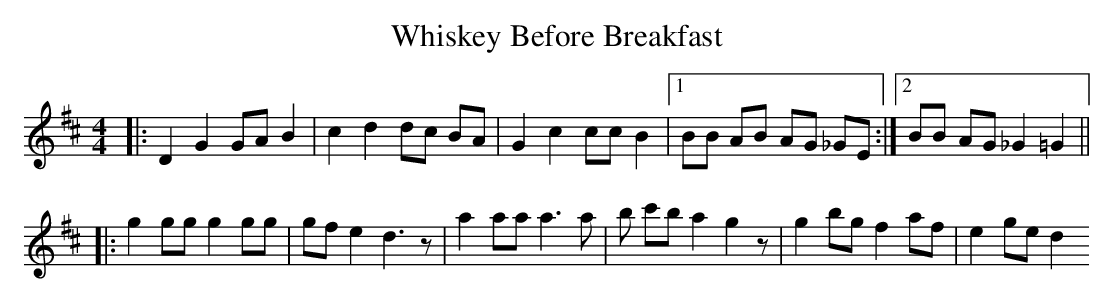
X:1
T: Whiskey Before Breakfast
M: 4/4
L: 1/8
K: Dmaj
|: D2 G2 GA B2|c2 d2 dc BA|G2 c2 cc B2|1 BB AB AG _GE :|2 BB AG _G2 =G2||
|:g2 gg g2 gg|gf e2 d3 z| a2 aa a3a |b c'b a2 g2 z|g2 bg f2 af|e2 ge d2
